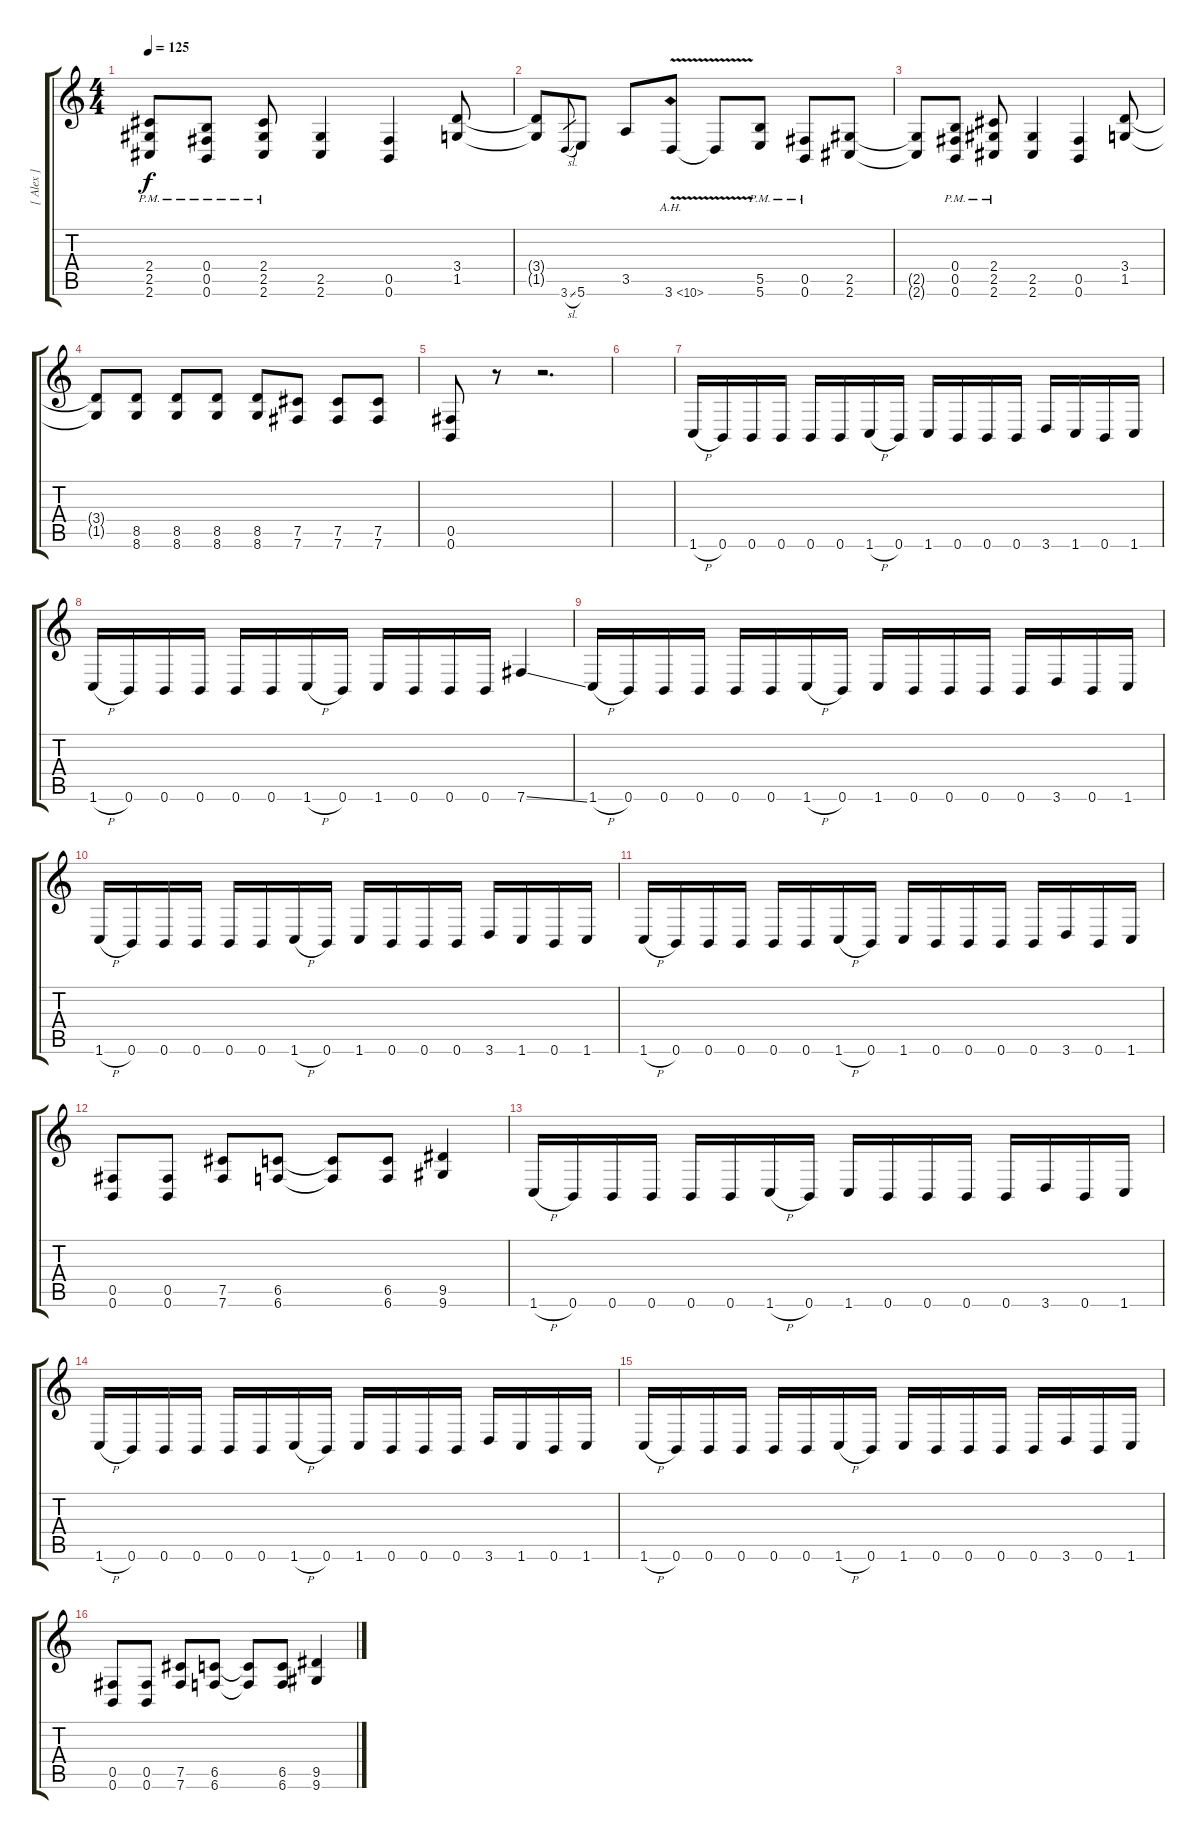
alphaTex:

\track ("[ Alex ]" "[ Alex ]") {instrument distortionguitar}
\staff {score tabs}
\tuning (Db4 Ab3 E3 B2 Gb2 B1) {hide}
\ts (4 4)
\tempo 125
\clef g2
\ks c
(2.4{pm} 2.5{pm} 2.6{pm}).8{dy f} (0.4{pm} 0.5{pm} 0.6{pm}).8 (2.4{pm} 2.5{pm} 2.6{pm}).8 (2.5 2.6).4 (0.5 0.6).4 (3.4 1.5).8 |
(3.4{t} 1.5{t}).8 3.6{sl}.8{gr} 5.6.8 3.5.8 3.6{ah 7 v}.8 3.6{t}.8 (5.5{pm} 5.6{pm}).8 (0.5{pm} 0.6{pm}).8 (2.5 2.6).8 |
(2.5{t} 2.6{t}).8 (0.4{pm} 0.5{pm} 0.6{pm}).8 (2.4{pm} 2.5{pm} 2.6{pm}).8 (2.5 2.6).4 (0.5 0.6).4 (3.4 1.5).8 |
(3.4{t} 1.5{t}).8 (8.5 8.6).8 (8.5 8.6).8 (8.5 8.6).8 (8.5 8.6).8 (7.5 7.6).8 (7.5 7.6).8 (7.5 7.6).8 |
(0.5 0.6).8 r.8 r.2{d} |
|
1.6{h}.16 0.6.16 0.6.16 0.6.16 0.6.16 0.6.16 1.6{h}.16 0.6.16 1.6.16 0.6.16 0.6.16 0.6.16 3.6.16 1.6.16 0.6.16 1.6.16 |
1.6{h}.16 0.6.16 0.6.16 0.6.16 0.6.16 0.6.16 1.6{h}.16 0.6.16 1.6.16 0.6.16 0.6.16 0.6.16 7.6{ss}.4 |
1.6{h}.16 0.6.16 0.6.16 0.6.16 0.6.16 0.6.16 1.6{h}.16 0.6.16 1.6.16 0.6.16 0.6.16 0.6.16 0.6.16 3.6.16 0.6.16 1.6.16 |
1.6{h}.16 0.6.16 0.6.16 0.6.16 0.6.16 0.6.16 1.6{h}.16 0.6.16 1.6.16 0.6.16 0.6.16 0.6.16 3.6.16 1.6.16 0.6.16 1.6.16 |
1.6{h}.16 0.6.16 0.6.16 0.6.16 0.6.16 0.6.16 1.6{h}.16 0.6.16 1.6.16 0.6.16 0.6.16 0.6.16 0.6.16 3.6.16 0.6.16 1.6.16 |
(0.5 0.6).8 (0.5 0.6).8 (7.5 7.6).8 (6.5 6.6).8 (6.5{t} 6.6{t}).8 (6.5 6.6).8 (9.5 9.6).4 |
1.6{h}.16 0.6.16 0.6.16 0.6.16 0.6.16 0.6.16 1.6{h}.16 0.6.16 1.6.16 0.6.16 0.6.16 0.6.16 0.6.16 3.6.16 0.6.16 1.6.16 |
1.6{h}.16 0.6.16 0.6.16 0.6.16 0.6.16 0.6.16 1.6{h}.16 0.6.16 1.6.16 0.6.16 0.6.16 0.6.16 3.6.16 1.6.16 0.6.16 1.6.16 |
1.6{h}.16 0.6.16 0.6.16 0.6.16 0.6.16 0.6.16 1.6{h}.16 0.6.16 1.6.16 0.6.16 0.6.16 0.6.16 0.6.16 3.6.16 0.6.16 1.6.16 |
(0.5 0.6).8 (0.5 0.6).8 (7.5 7.6).8 (6.5 6.6).8 (6.5{t} 6.6{t}).8 (6.5 6.6).8 (9.5 9.6).4
